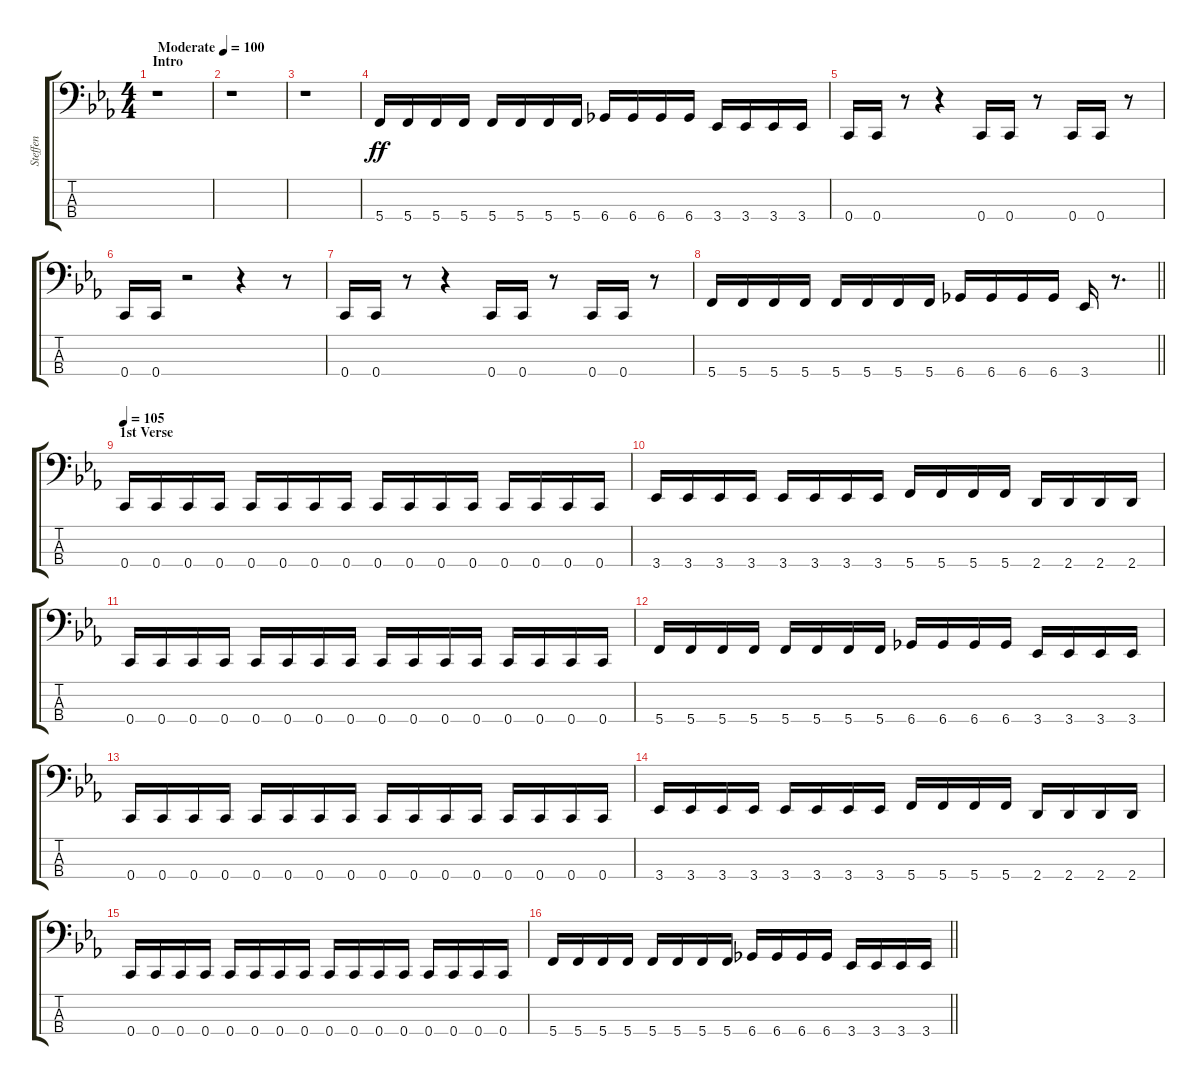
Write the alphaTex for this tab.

\track ("Steffen" "Steffen") {instrument electricbasspick}
\staff {score tabs}
\tuning (F2 C2 G1 C1) {hide}
\ts (4 4)
\section ("" "Intro")
\tempo (100 "Moderate")
\clef f4
\ks cminor
r.1{dy ff instrument electricbasspick} |
r.1 |
r.1 |
5.4.16 5.4.16 5.4.16 5.4.16 5.4.16 5.4.16 5.4.16 5.4.16 6.4.16 6.4.16 6.4.16 6.4.16 3.4.16 3.4.16 3.4.16 3.4.16 |
0.4.16 0.4.16 r.8 r.4 0.4.16 0.4.16 r.8 0.4.16 0.4.16 r.8 |
0.4.16 0.4.16 r.2 r.4 r.8 |
0.4.16 0.4.16 r.8 r.4 0.4.16 0.4.16 r.8 0.4.16 0.4.16 r.8 |
\barLineRight lightlight
5.4.16 5.4.16 5.4.16 5.4.16 5.4.16 5.4.16 5.4.16 5.4.16 6.4.16 6.4.16 6.4.16 6.4.16 3.4.16 r.8{d} |
\section ("" "1st Verse")
\tempo 105
0.4.16 0.4.16 0.4.16 0.4.16 0.4.16 0.4.16 0.4.16 0.4.16 0.4.16 0.4.16 0.4.16 0.4.16 0.4.16 0.4.16 0.4.16 0.4.16 |
3.4.16 3.4.16 3.4.16 3.4.16 3.4.16 3.4.16 3.4.16 3.4.16 5.4.16 5.4.16 5.4.16 5.4.16 2.4.16 2.4.16 2.4.16 2.4.16 |
0.4.16 0.4.16 0.4.16 0.4.16 0.4.16 0.4.16 0.4.16 0.4.16 0.4.16 0.4.16 0.4.16 0.4.16 0.4.16 0.4.16 0.4.16 0.4.16 |
5.4.16 5.4.16 5.4.16 5.4.16 5.4.16 5.4.16 5.4.16 5.4.16 6.4.16 6.4.16 6.4.16 6.4.16 3.4.16 3.4.16 3.4.16 3.4.16 |
0.4.16 0.4.16 0.4.16 0.4.16 0.4.16 0.4.16 0.4.16 0.4.16 0.4.16 0.4.16 0.4.16 0.4.16 0.4.16 0.4.16 0.4.16 0.4.16 |
3.4.16 3.4.16 3.4.16 3.4.16 3.4.16 3.4.16 3.4.16 3.4.16 5.4.16 5.4.16 5.4.16 5.4.16 2.4.16 2.4.16 2.4.16 2.4.16 |
0.4.16 0.4.16 0.4.16 0.4.16 0.4.16 0.4.16 0.4.16 0.4.16 0.4.16 0.4.16 0.4.16 0.4.16 0.4.16 0.4.16 0.4.16 0.4.16 |
\barLineRight lightlight
5.4.16 5.4.16 5.4.16 5.4.16 5.4.16 5.4.16 5.4.16 5.4.16 6.4.16 6.4.16 6.4.16 6.4.16 3.4.16 3.4.16 3.4.16 3.4.16
